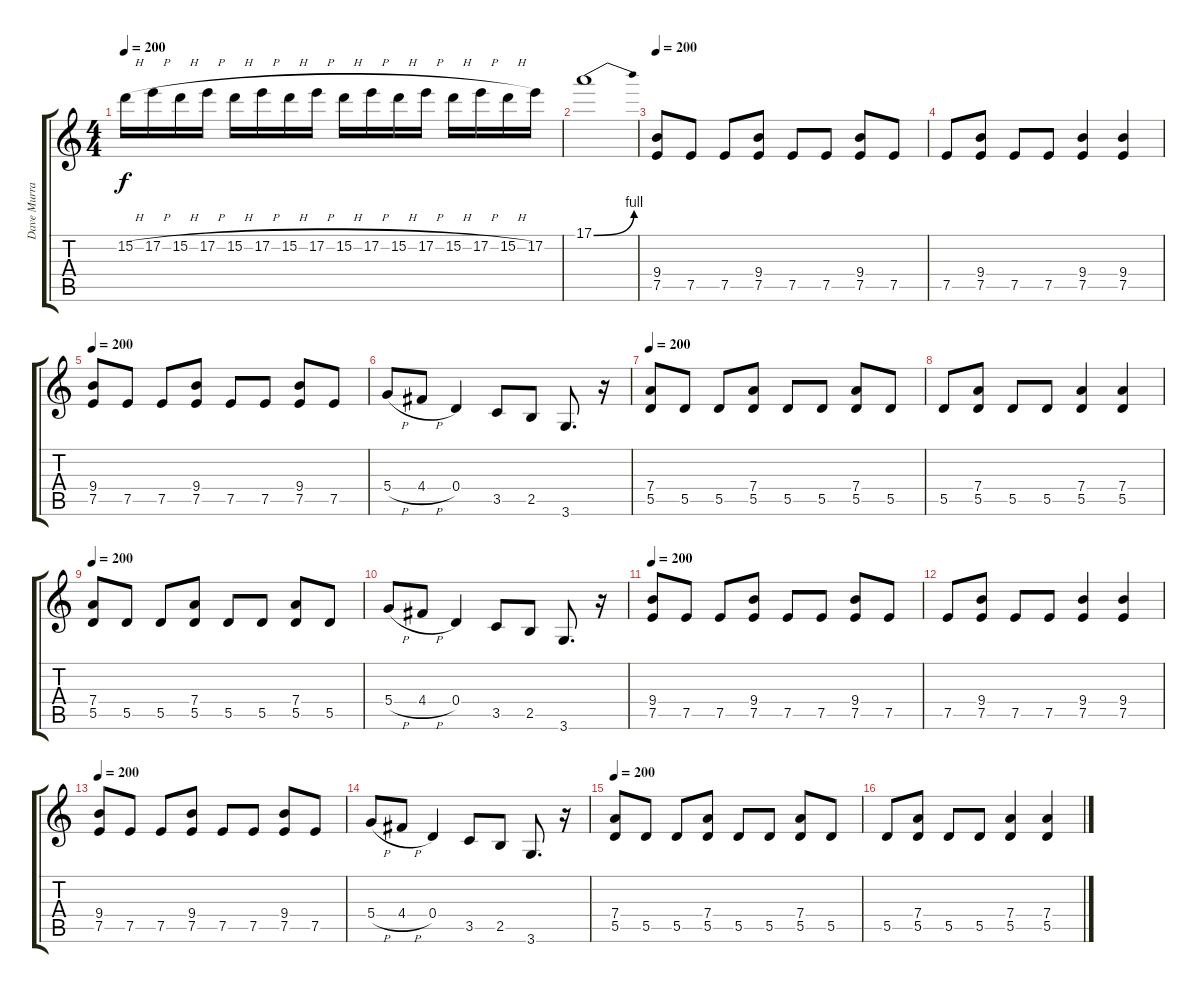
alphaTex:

\track ("Dave Murray" "Dave Murra") {instrument overdrivenguitar}
\staff {score tabs}
\tuning (E4 B3 G3 D3 A2 E2) {hide}
\ts (4 4)
\tempo 200
\clef g2
\ks c
15.2{h}.16{dy f} 17.2{h}.16 15.2{h}.16 17.2{h}.16 15.2{h}.16 17.2{h}.16 15.2{h}.16 17.2{h}.16 15.2{h}.16 17.2{h}.16 15.2{h}.16 17.2{h}.16 15.2{h}.16 17.2{h}.16 15.2{h}.16 17.2.16 |
17.1{be (bend 0 0 60 4)}.1 |
\tempo 200
(9.4 7.5).8{volume 10} 7.5.8 7.5.8 (9.4 7.5).8 7.5.8 7.5.8 (9.4 7.5).8 7.5.8 |
7.5.8 (9.4 7.5).8 7.5.8 7.5.8 (9.4 7.5).4 (9.4 7.5).4 |
\tempo 200
(9.4 7.5).8 7.5.8 7.5.8 (9.4 7.5).8 7.5.8 7.5.8 (9.4 7.5).8 7.5.8 |
5.4{h}.8 4.4{h}.8 0.4.4 3.5.8 2.5.8 3.6.8{d} r.16 |
\tempo 200
(7.4 5.5).8 5.5.8 5.5.8 (7.4 5.5).8 5.5.8 5.5.8 (7.4 5.5).8 5.5.8 |
5.5.8 (7.4 5.5).8 5.5.8 5.5.8 (7.4 5.5).4 (7.4 5.5).4 |
\tempo 200
(7.4 5.5).8 5.5.8 5.5.8 (7.4 5.5).8 5.5.8 5.5.8 (7.4 5.5).8 5.5.8 |
5.4{h}.8 4.4{h}.8 0.4.4 3.5.8 2.5.8 3.6.8{d} r.16 |
\tempo 200
(9.4 7.5).8 7.5.8 7.5.8 (9.4 7.5).8 7.5.8 7.5.8 (9.4 7.5).8 7.5.8 |
7.5.8 (9.4 7.5).8 7.5.8 7.5.8 (9.4 7.5).4 (9.4 7.5).4 |
\tempo 200
(9.4 7.5).8 7.5.8 7.5.8 (9.4 7.5).8 7.5.8 7.5.8 (9.4 7.5).8 7.5.8 |
5.4{h}.8 4.4{h}.8 0.4.4 3.5.8 2.5.8 3.6.8{d} r.16 |
\tempo 200
(7.4 5.5).8 5.5.8 5.5.8 (7.4 5.5).8 5.5.8 5.5.8 (7.4 5.5).8 5.5.8 |
5.5.8 (7.4 5.5).8 5.5.8 5.5.8 (7.4 5.5).4 (7.4 5.5).4
